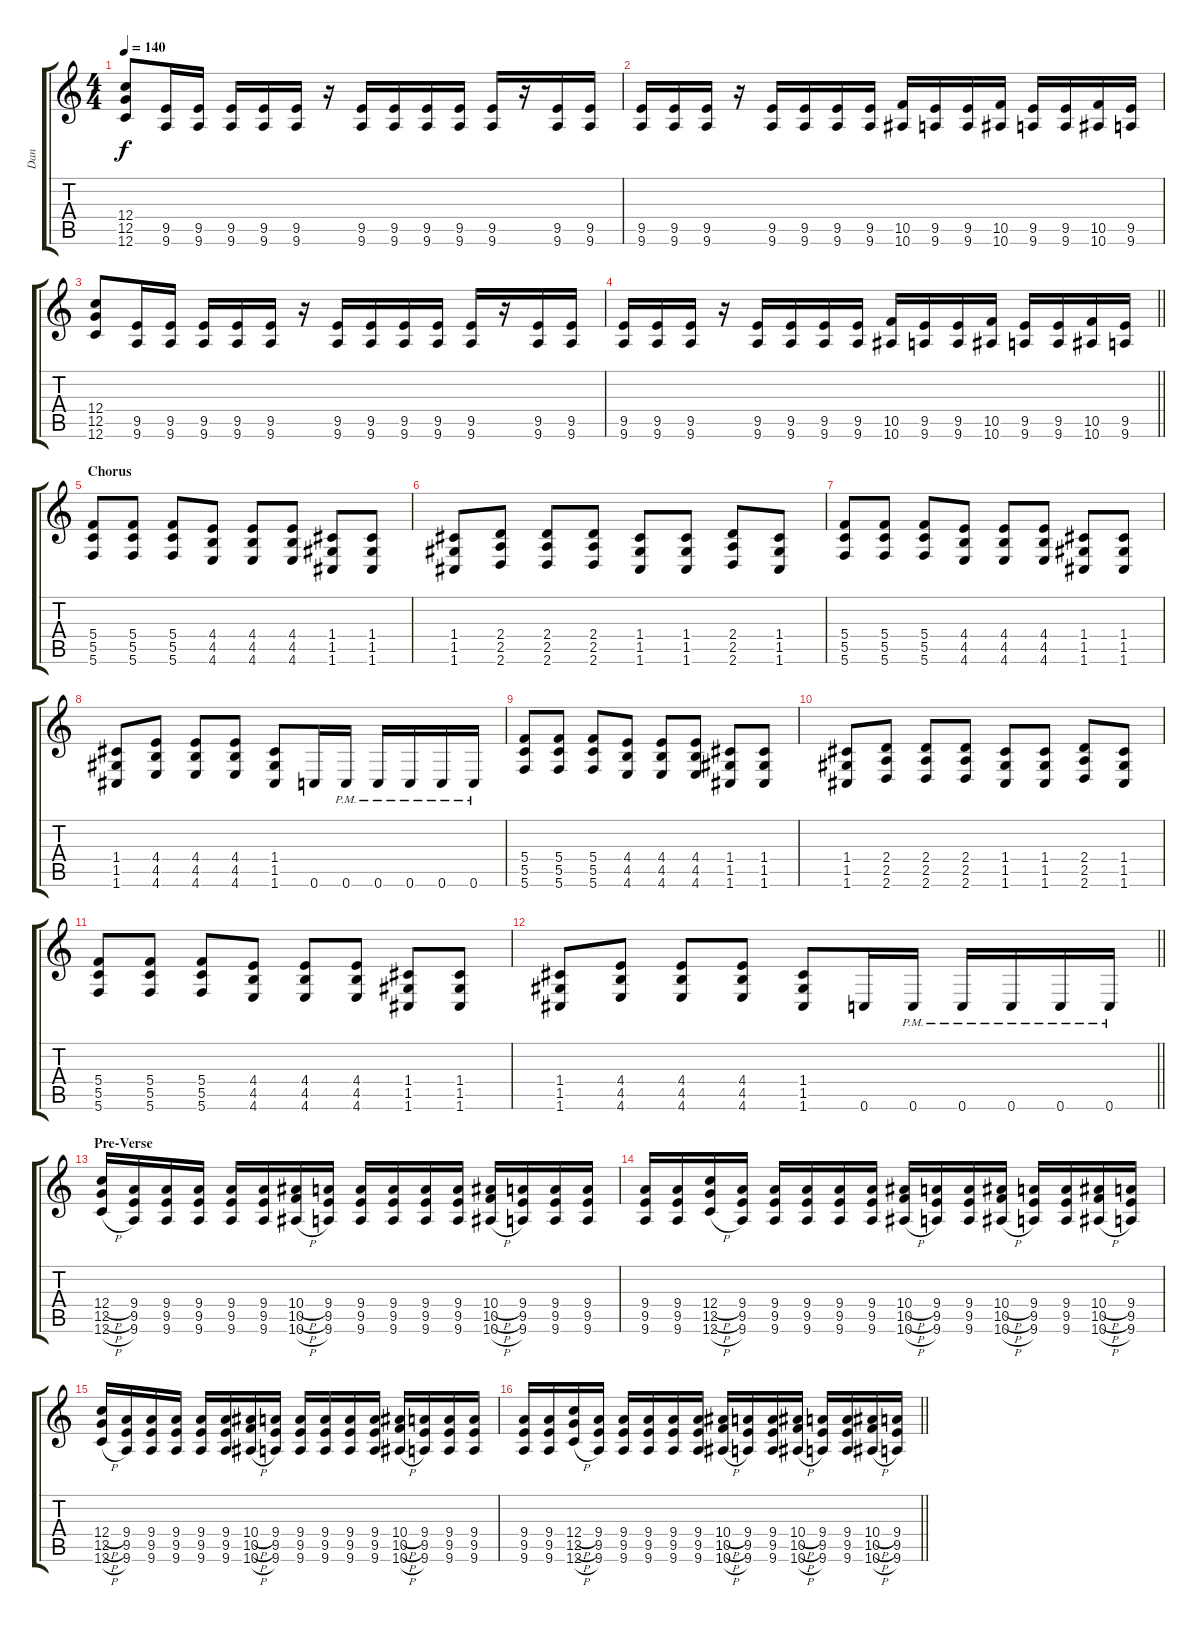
\track ("Dan" "Dan") {instrument distortionguitar}
\staff {score tabs}
\tuning (D4 A3 F3 C3 G2 C2) {hide}
\ts (4 4)
\tempo 140
\clef g2
\ks c
(12.4 12.5 12.6).8{dy f} (9.5 9.6).16 (9.5 9.6).16 (9.5 9.6).16 (9.5 9.6).16 (9.5 9.6).16 r.16 (9.5 9.6).16 (9.5 9.6).16 (9.5 9.6).16 (9.5 9.6).16 (9.5 9.6).16 r.16 (9.5 9.6).16 (9.5 9.6).16 |
(9.5 9.6).16 (9.5 9.6).16 (9.5 9.6).16 r.16 (9.5 9.6).16 (9.5 9.6).16 (9.5 9.6).16 (9.5 9.6).16 (10.5 10.6).16 (9.5 9.6).16 (9.5 9.6).16 (10.5 10.6).16 (9.5 9.6).16 (9.5 9.6).16 (10.5 10.6).16 (9.5 9.6).16 |
(12.4 12.5 12.6).8 (9.5 9.6).16 (9.5 9.6).16 (9.5 9.6).16 (9.5 9.6).16 (9.5 9.6).16 r.16 (9.5 9.6).16 (9.5 9.6).16 (9.5 9.6).16 (9.5 9.6).16 (9.5 9.6).16 r.16 (9.5 9.6).16 (9.5 9.6).16 |
\barLineRight lightlight
(9.5 9.6).16 (9.5 9.6).16 (9.5 9.6).16 r.16 (9.5 9.6).16 (9.5 9.6).16 (9.5 9.6).16 (9.5 9.6).16 (10.5 10.6).16 (9.5 9.6).16 (9.5 9.6).16 (10.5 10.6).16 (9.5 9.6).16 (9.5 9.6).16 (10.5 10.6).16 (9.5 9.6).16 |
\section ("" "Chorus")
(5.4 5.5 5.6).8 (5.4 5.5 5.6).8 (5.4 5.5 5.6).8 (4.4 4.5 4.6).8 (4.4 4.5 4.6).8 (4.4 4.5 4.6).8 (1.4 1.5 1.6).8 (1.4 1.5 1.6).8 |
(1.4 1.5 1.6).8 (2.4 2.5 2.6).8 (2.4 2.5 2.6).8 (2.4 2.5 2.6).8 (1.4 1.5 1.6).8 (1.4 1.5 1.6).8 (2.4 2.5 2.6).8 (1.4 1.5 1.6).8 |
(5.4 5.5 5.6).8 (5.4 5.5 5.6).8 (5.4 5.5 5.6).8 (4.4 4.5 4.6).8 (4.4 4.5 4.6).8 (4.4 4.5 4.6).8 (1.4 1.5 1.6).8 (1.4 1.5 1.6).8 |
(1.4 1.5 1.6).8 (4.4 4.5 4.6).8 (4.4 4.5 4.6).8 (4.4 4.5 4.6).8 (1.4 1.5 1.6).8 0.6.16 0.6{pm}.16 0.6{pm}.16 0.6{pm}.16 0.6{pm}.16 0.6{pm}.16 |
(5.4 5.5 5.6).8 (5.4 5.5 5.6).8 (5.4 5.5 5.6).8 (4.4 4.5 4.6).8 (4.4 4.5 4.6).8 (4.4 4.5 4.6).8 (1.4 1.5 1.6).8 (1.4 1.5 1.6).8 |
(1.4 1.5 1.6).8 (2.4 2.5 2.6).8 (2.4 2.5 2.6).8 (2.4 2.5 2.6).8 (1.4 1.5 1.6).8 (1.4 1.5 1.6).8 (2.4 2.5 2.6).8 (1.4 1.5 1.6).8 |
(5.4 5.5 5.6).8 (5.4 5.5 5.6).8 (5.4 5.5 5.6).8 (4.4 4.5 4.6).8 (4.4 4.5 4.6).8 (4.4 4.5 4.6).8 (1.4 1.5 1.6).8 (1.4 1.5 1.6).8 |
\barLineRight lightlight
(1.4 1.5 1.6).8 (4.4 4.5 4.6).8 (4.4 4.5 4.6).8 (4.4 4.5 4.6).8 (1.4 1.5 1.6).8 0.6.16 0.6{pm}.16 0.6{pm}.16 0.6{pm}.16 0.6{pm}.16 0.6{pm}.16 |
\section ("" "Pre-Verse")
(12.4{h} 12.5{h} 12.6{h}).16 (9.4 9.5 9.6).16 (9.4 9.5 9.6).16 (9.4 9.5 9.6).16 (9.4 9.5 9.6).16 (9.4 9.5 9.6).16 (10.4{h} 10.5{h} 10.6{h}).16 (9.4 9.5 9.6).16 (9.4 9.5 9.6).16 (9.4 9.5 9.6).16 (9.4 9.5 9.6).16 (9.4 9.5 9.6).16 (10.4{h} 10.5{h} 10.6{h}).16 (9.4 9.5 9.6).16 (9.4 9.5 9.6).16 (9.4 9.5 9.6).16 |
(9.4 9.5 9.6).16 (9.4 9.5 9.6).16 (12.4{h} 12.5{h} 12.6{h}).16 (9.4 9.5 9.6).16 (9.4 9.5 9.6).16 (9.4 9.5 9.6).16 (9.4 9.5 9.6).16 (9.4 9.5 9.6).16 (10.4{h} 10.5{h} 10.6{h}).16 (9.4 9.5 9.6).16 (9.4 9.5 9.6).16 (10.4{h} 10.5{h} 10.6{h}).16 (9.4 9.5 9.6).16 (9.4 9.5 9.6).16 (10.4{h} 10.5{h} 10.6{h}).16 (9.4 9.5 9.6).16 |
(12.4{h} 12.5{h} 12.6{h}).16 (9.4 9.5 9.6).16 (9.4 9.5 9.6).16 (9.4 9.5 9.6).16 (9.4 9.5 9.6).16 (9.4 9.5 9.6).16 (10.4{h} 10.5{h} 10.6{h}).16 (9.4 9.5 9.6).16 (9.4 9.5 9.6).16 (9.4 9.5 9.6).16 (9.4 9.5 9.6).16 (9.4 9.5 9.6).16 (10.4{h} 10.5{h} 10.6{h}).16 (9.4 9.5 9.6).16 (9.4 9.5 9.6).16 (9.4 9.5 9.6).16 |
\barLineRight lightlight
(9.4 9.5 9.6).16 (9.4 9.5 9.6).16 (12.4{h} 12.5{h} 12.6{h}).16 (9.4 9.5 9.6).16 (9.4 9.5 9.6).16 (9.4 9.5 9.6).16 (9.4 9.5 9.6).16 (9.4 9.5 9.6).16 (10.4{h} 10.5{h} 10.6{h}).16 (9.4 9.5 9.6).16 (9.4 9.5 9.6).16 (10.4{h} 10.5{h} 10.6{h}).16 (9.4 9.5 9.6).16 (9.4 9.5 9.6).16 (10.4{h} 10.5{h} 10.6{h}).16 (9.4 9.5 9.6).16
